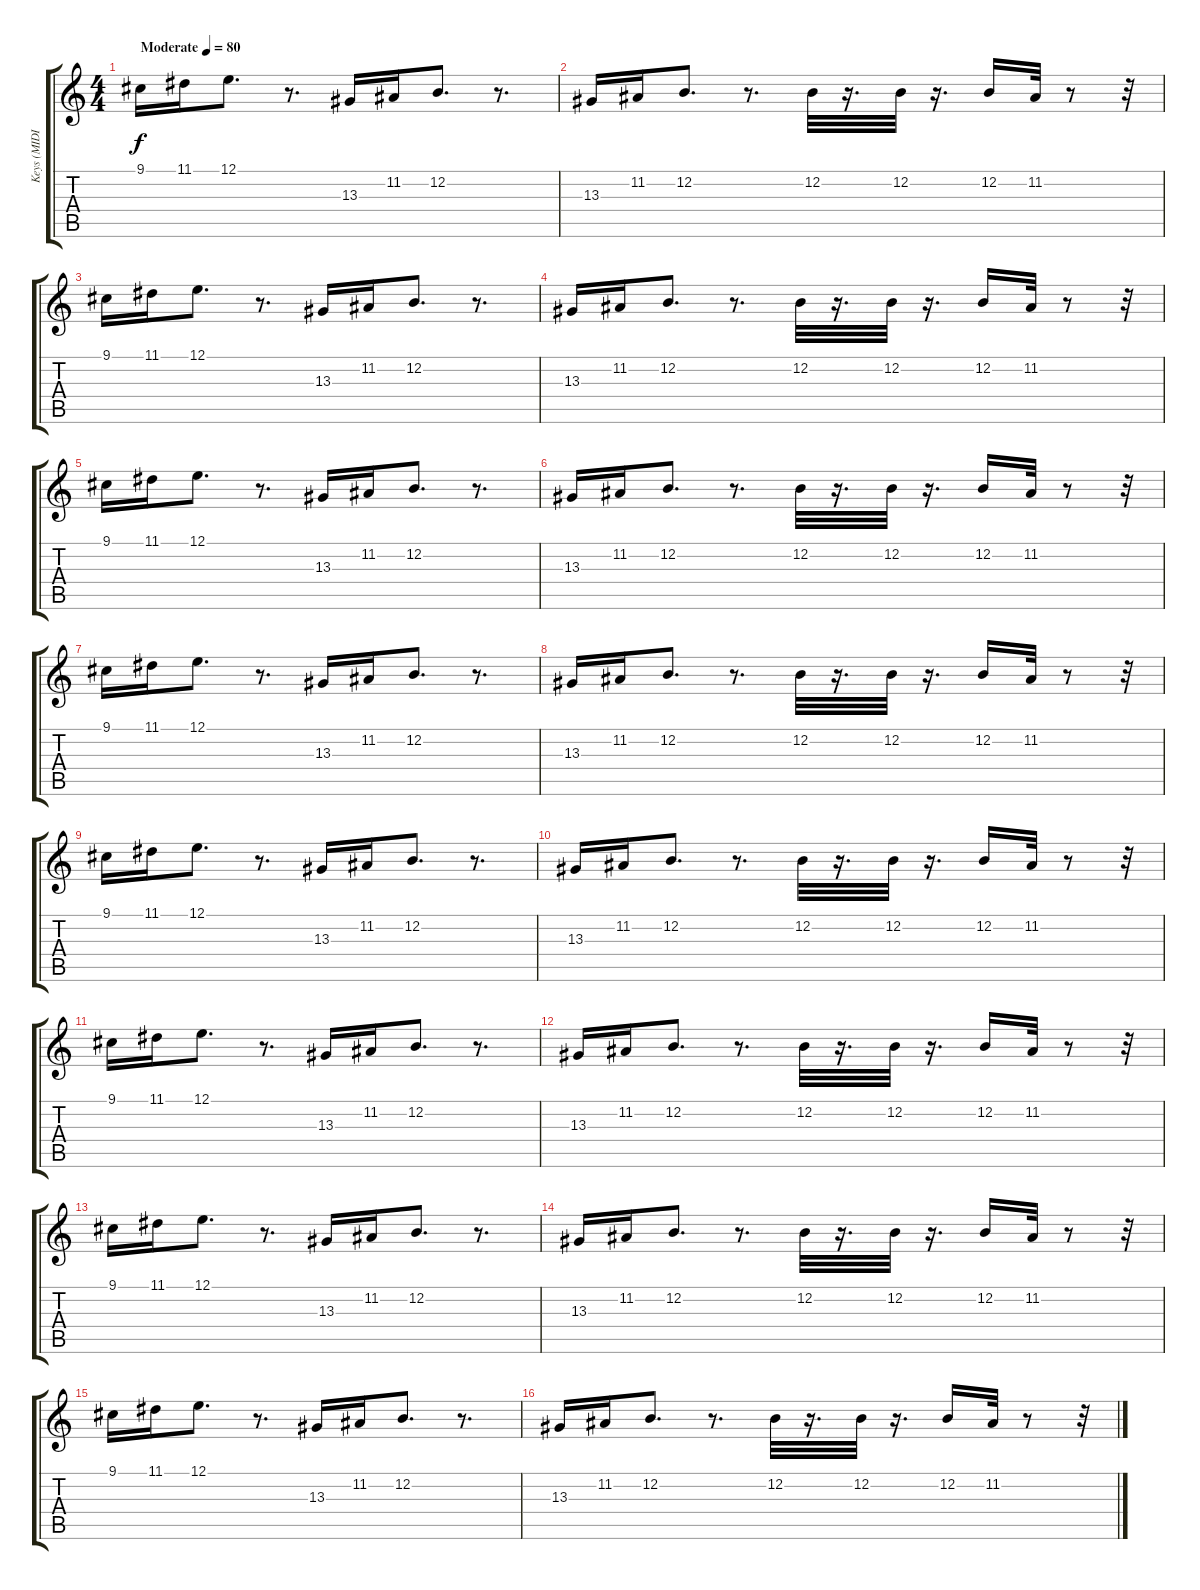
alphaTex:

\track ("Keys (MIDI)" "Keys (MIDI") {instrument acousticgrandpiano}
\staff {score tabs}
\tuning (E4 B3 G3 D3 A2 E2) {hide}
\ts (4 4)
\tempo (80 "Moderate")
\clef g2
\ks c
9.1.16{dy f instrument acousticgrandpiano} 11.1.16 12.1.8{d} r.8{d} 13.3.16 11.2.16 12.2.8{d} r.8{d} |
13.3.16 11.2.16 12.2.8{d} r.8{d} 12.2.32 r.16{d} 12.2.32 r.16{d} 12.2.16 11.2.32 r.8 r.32 |
9.1.16 11.1.16 12.1.8{d} r.8{d} 13.3.16 11.2.16 12.2.8{d} r.8{d} |
13.3.16 11.2.16 12.2.8{d} r.8{d} 12.2.32 r.16{d} 12.2.32 r.16{d} 12.2.16 11.2.32 r.8 r.32 |
9.1.16 11.1.16 12.1.8{d} r.8{d} 13.3.16 11.2.16 12.2.8{d} r.8{d} |
13.3.16 11.2.16 12.2.8{d} r.8{d} 12.2.32 r.16{d} 12.2.32 r.16{d} 12.2.16 11.2.32 r.8 r.32 |
9.1.16 11.1.16 12.1.8{d} r.8{d} 13.3.16 11.2.16 12.2.8{d} r.8{d} |
13.3.16 11.2.16 12.2.8{d} r.8{d} 12.2.32 r.16{d} 12.2.32 r.16{d} 12.2.16 11.2.32 r.8 r.32 |
9.1.16 11.1.16 12.1.8{d} r.8{d} 13.3.16 11.2.16 12.2.8{d} r.8{d} |
13.3.16 11.2.16 12.2.8{d} r.8{d} 12.2.32 r.16{d} 12.2.32 r.16{d} 12.2.16 11.2.32 r.8 r.32 |
9.1.16 11.1.16 12.1.8{d} r.8{d} 13.3.16 11.2.16 12.2.8{d} r.8{d} |
13.3.16 11.2.16 12.2.8{d} r.8{d} 12.2.32 r.16{d} 12.2.32 r.16{d} 12.2.16 11.2.32 r.8 r.32 |
9.1.16 11.1.16 12.1.8{d} r.8{d} 13.3.16 11.2.16 12.2.8{d} r.8{d} |
13.3.16 11.2.16 12.2.8{d} r.8{d} 12.2.32 r.16{d} 12.2.32 r.16{d} 12.2.16 11.2.32 r.8 r.32 |
9.1.16 11.1.16 12.1.8{d} r.8{d} 13.3.16 11.2.16 12.2.8{d} r.8{d} |
13.3.16 11.2.16 12.2.8{d} r.8{d} 12.2.32 r.16{d} 12.2.32 r.16{d} 12.2.16 11.2.32 r.8 r.32
